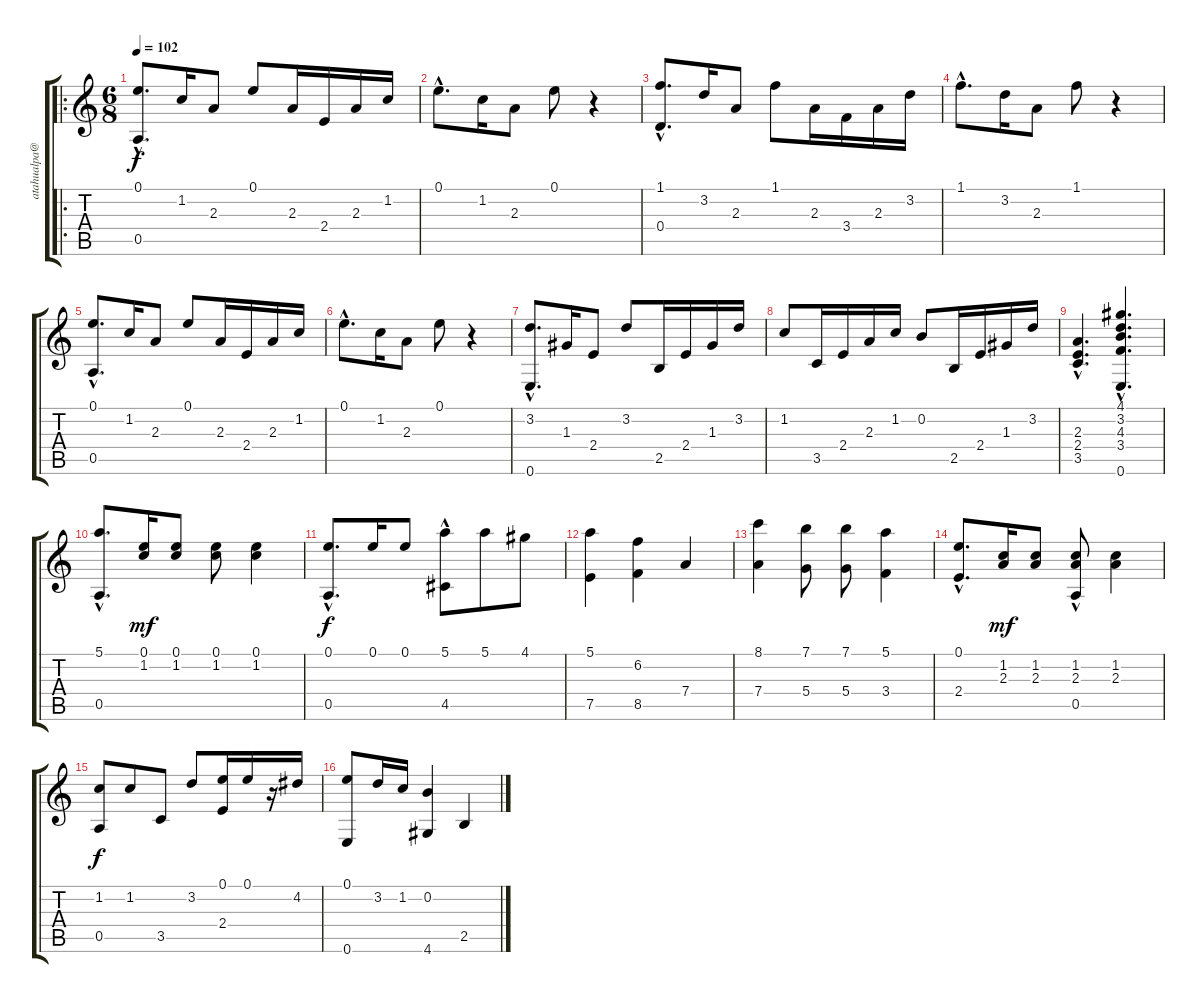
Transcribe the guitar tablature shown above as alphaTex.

\track ("" "atahualpa@") {instrument acousticguitarnylon}
\staff {score tabs}
\tuning (E4 B3 G3 D3 A2 E2) {hide}
\ro
\ts (6 8)
\tempo 102
\clef g2
\ks c
(0.1{hac} 0.5).8{d dy f instrument acousticguitarnylon} 1.2.16 2.3.8 0.1.8 2.3.16 2.4.16 2.3.16 1.2.16 |
0.1{hac}.8{d} 1.2.16 2.3.8 0.1.8 r.4 |
(1.1{hac} 0.4).8{d} 3.2.16 2.3.8 1.1.8 2.3.16 3.4.16 2.3.16 3.2.16 |
1.1{hac}.8{d} 3.2.16 2.3.8 1.1.8 r.4 |
(0.1{hac} 0.5).8{d} 1.2.16 2.3.8 0.1.8 2.3.16 2.4.16 2.3.16 1.2.16 |
0.1{hac}.8{d} 1.2.16 2.3.8 0.1.8 r.4 |
(3.2{hac} 0.6).8{d} 1.3.16 2.4.8 3.2.8 2.5.16 2.4.16 1.3.16 3.2.16 |
1.2.8 3.5.16 2.4.16 2.3.16 1.2.16 0.2.8 2.5.16 2.4.16 1.3.16 3.2.16 |
(2.3{hac} 2.4{hac} 3.5{hac}).4{d} (4.1{hac} 3.2{hac} 4.3{hac} 3.4{hac} 0.6{hac}).4{d} |
(5.1{hac} 0.5{hac}).8{d} (0.1 1.2).16{dy mf} (0.1 1.2).8 (0.1 1.2).8 (0.1 1.2).4 |
(0.1{hac} 0.5{hac}).8{d dy f} 0.1.16 0.1.8 (5.1 4.5{hac}).8 5.1.8 4.1.8 |
(5.1 7.5).4 (6.2 8.5).4 7.4.4 |
(8.1 7.4).4 (7.1 5.4).8 (7.1 5.4).8 (5.1 3.4).4 |
(0.1{hac} 2.4{hac}).8{d} (1.2 2.3).16{dy mf} (1.2 2.3).8 (1.2 2.3 0.5{hac}).8 (1.2 2.3).4 |
(1.2 0.5).8{dy f} 1.2.8 3.5.8 3.2.8 (0.1 2.4).16 0.1.16 r.16 4.2.16 |
(0.1 0.6).8 3.2.16 1.2.16 (0.2 4.6).4 2.5.4
